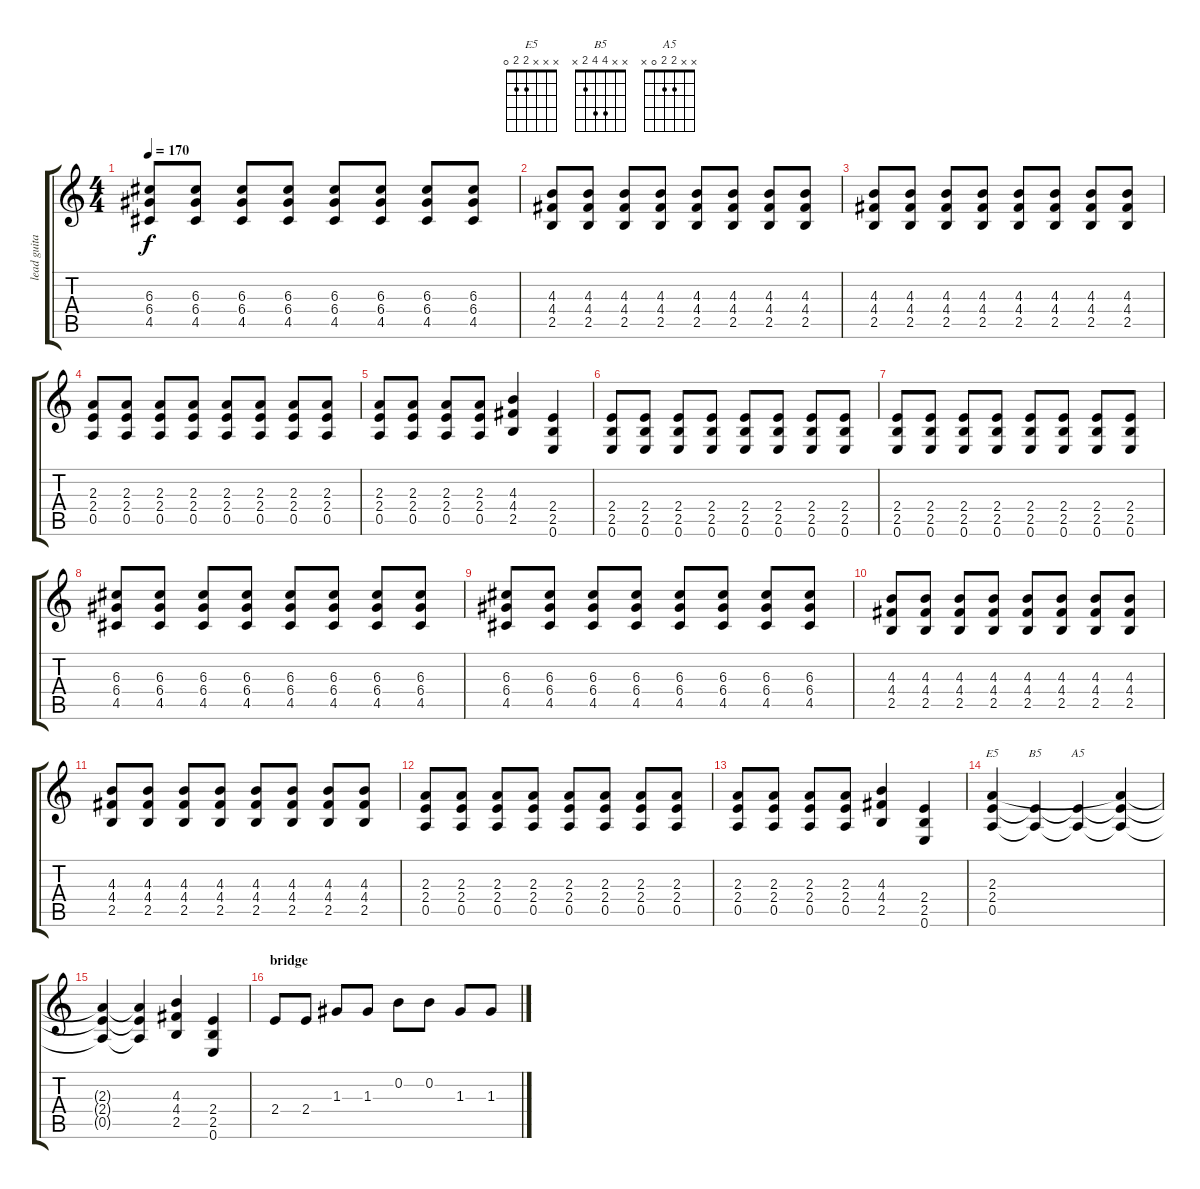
\track ("lead guitar" "lead guita") {instrument distortionguitar}
\staff {score tabs}
\tuning (E4 B3 G3 D3 A2 E2) {hide}
\chord ("E5" x x x 2 2 0)
\chord ("B5" x x 4 4 2 x)
\chord ("A5" x x 2 2 0 x)
\ts (4 4)
\tempo 170
\clef g2
\ks c
(6.3 6.4 4.5).8{dy f} (6.3 6.4 4.5).8 (6.3 6.4 4.5).8 (6.3 6.4 4.5).8 (6.3 6.4 4.5).8 (6.3 6.4 4.5).8 (6.3 6.4 4.5).8 (6.3 6.4 4.5).8 |
(4.3 4.4 2.5).8 (4.3 4.4 2.5).8 (4.3 4.4 2.5).8 (4.3 4.4 2.5).8 (4.3 4.4 2.5).8 (4.3 4.4 2.5).8 (4.3 4.4 2.5).8 (4.3 4.4 2.5).8 |
(4.3 4.4 2.5).8 (4.3 4.4 2.5).8 (4.3 4.4 2.5).8 (4.3 4.4 2.5).8 (4.3 4.4 2.5).8 (4.3 4.4 2.5).8 (4.3 4.4 2.5).8 (4.3 4.4 2.5).8 |
(2.3 2.4 0.5).8 (2.3 2.4 0.5).8 (2.3 2.4 0.5).8 (2.3 2.4 0.5).8 (2.3 2.4 0.5).8 (2.3 2.4 0.5).8 (2.3 2.4 0.5).8 (2.3 2.4 0.5).8 |
(2.3 2.4 0.5).8 (2.3 2.4 0.5).8 (2.3 2.4 0.5).8 (2.3 2.4 0.5).8 (4.3 4.4 2.5).4 (2.4 2.5 0.6).4 |
(2.4 2.5 0.6).8 (2.4 2.5 0.6).8 (2.4 2.5 0.6).8 (2.4 2.5 0.6).8 (2.4 2.5 0.6).8 (2.4 2.5 0.6).8 (2.4 2.5 0.6).8 (2.4 2.5 0.6).8 |
(2.4 2.5 0.6).8 (2.4 2.5 0.6).8 (2.4 2.5 0.6).8 (2.4 2.5 0.6).8 (2.4 2.5 0.6).8 (2.4 2.5 0.6).8 (2.4 2.5 0.6).8 (2.4 2.5 0.6).8 |
(6.3 6.4 4.5).8 (6.3 6.4 4.5).8 (6.3 6.4 4.5).8 (6.3 6.4 4.5).8 (6.3 6.4 4.5).8 (6.3 6.4 4.5).8 (6.3 6.4 4.5).8 (6.3 6.4 4.5).8 |
(6.3 6.4 4.5).8 (6.3 6.4 4.5).8 (6.3 6.4 4.5).8 (6.3 6.4 4.5).8 (6.3 6.4 4.5).8 (6.3 6.4 4.5).8 (6.3 6.4 4.5).8 (6.3 6.4 4.5).8 |
(4.3 4.4 2.5).8 (4.3 4.4 2.5).8 (4.3 4.4 2.5).8 (4.3 4.4 2.5).8 (4.3 4.4 2.5).8 (4.3 4.4 2.5).8 (4.3 4.4 2.5).8 (4.3 4.4 2.5).8 |
(4.3 4.4 2.5).8 (4.3 4.4 2.5).8 (4.3 4.4 2.5).8 (4.3 4.4 2.5).8 (4.3 4.4 2.5).8 (4.3 4.4 2.5).8 (4.3 4.4 2.5).8 (4.3 4.4 2.5).8 |
(2.3 2.4 0.5).8 (2.3 2.4 0.5).8 (2.3 2.4 0.5).8 (2.3 2.4 0.5).8 (2.3 2.4 0.5).8 (2.3 2.4 0.5).8 (2.3 2.4 0.5).8 (2.3 2.4 0.5).8 |
(2.3 2.4 0.5).8 (2.3 2.4 0.5).8 (2.3 2.4 0.5).8 (2.3 2.4 0.5).8 (4.3 4.4 2.5).4 (2.4 2.5 0.6).4 |
(2.3 2.4 0.5).4{ch "E5"} (2.4{t} 0.5{t}).4{ch "B5"} (2.4{t} 0.5{t}).4{ch "A5"} (2.3{t} 2.4{t} 0.5{t}).4 |
(2.3{t} 2.4{t} 0.5{t}).4 (2.3{t} 2.4{t} 0.5{t}).4 (4.3 4.4 2.5).4 (2.4 2.5 0.6).4 |
\section ("" "bridge")
2.4.8 2.4.8 1.3.8 1.3.8 0.2.8 0.2.8 1.3.8 1.3.8
